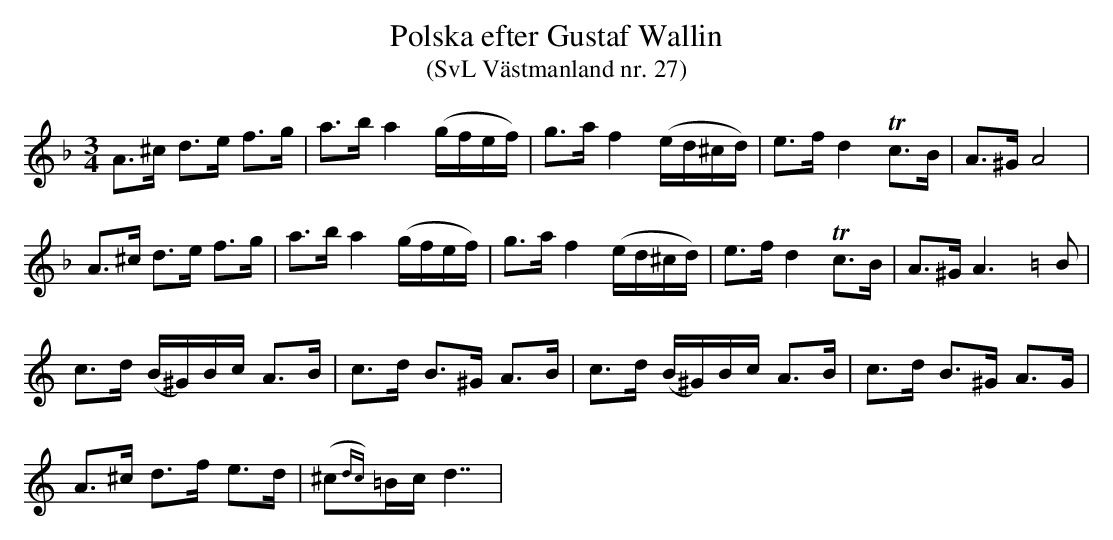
X:1
T: Polska efter Gustaf Wallin
T: (SvL Västmanland nr. 27)
M: 3/4
L: 1/16
K: Dm
A2>^c2 d2>e2 f2>g2 | a2>b2 a4 (gfef) | g2>a2 f4 (ed^cd) | e2>f2 d4 Tc2>B2 | A2>^G2 A8 |
A2>^c2 d2>e2 f2>g2 | a2>b2 a4 (gfef) | g2>a2 f4 (ed^cd) | e2>f2 d4 Tc2>B2 | A2>^G2 A6 [K:Am]B2 |
c2>d2 (B^G)Bc A2>B2 | c2>d2 B2>^G2 A2>B2 | c2>d2 (B^G)Bc A2>B2 | c2>d2 B2>^G2 A2>G2 |
A2>^c2 d2>f2 e2>d2 | (^c2{dc})=Bc d7 |
